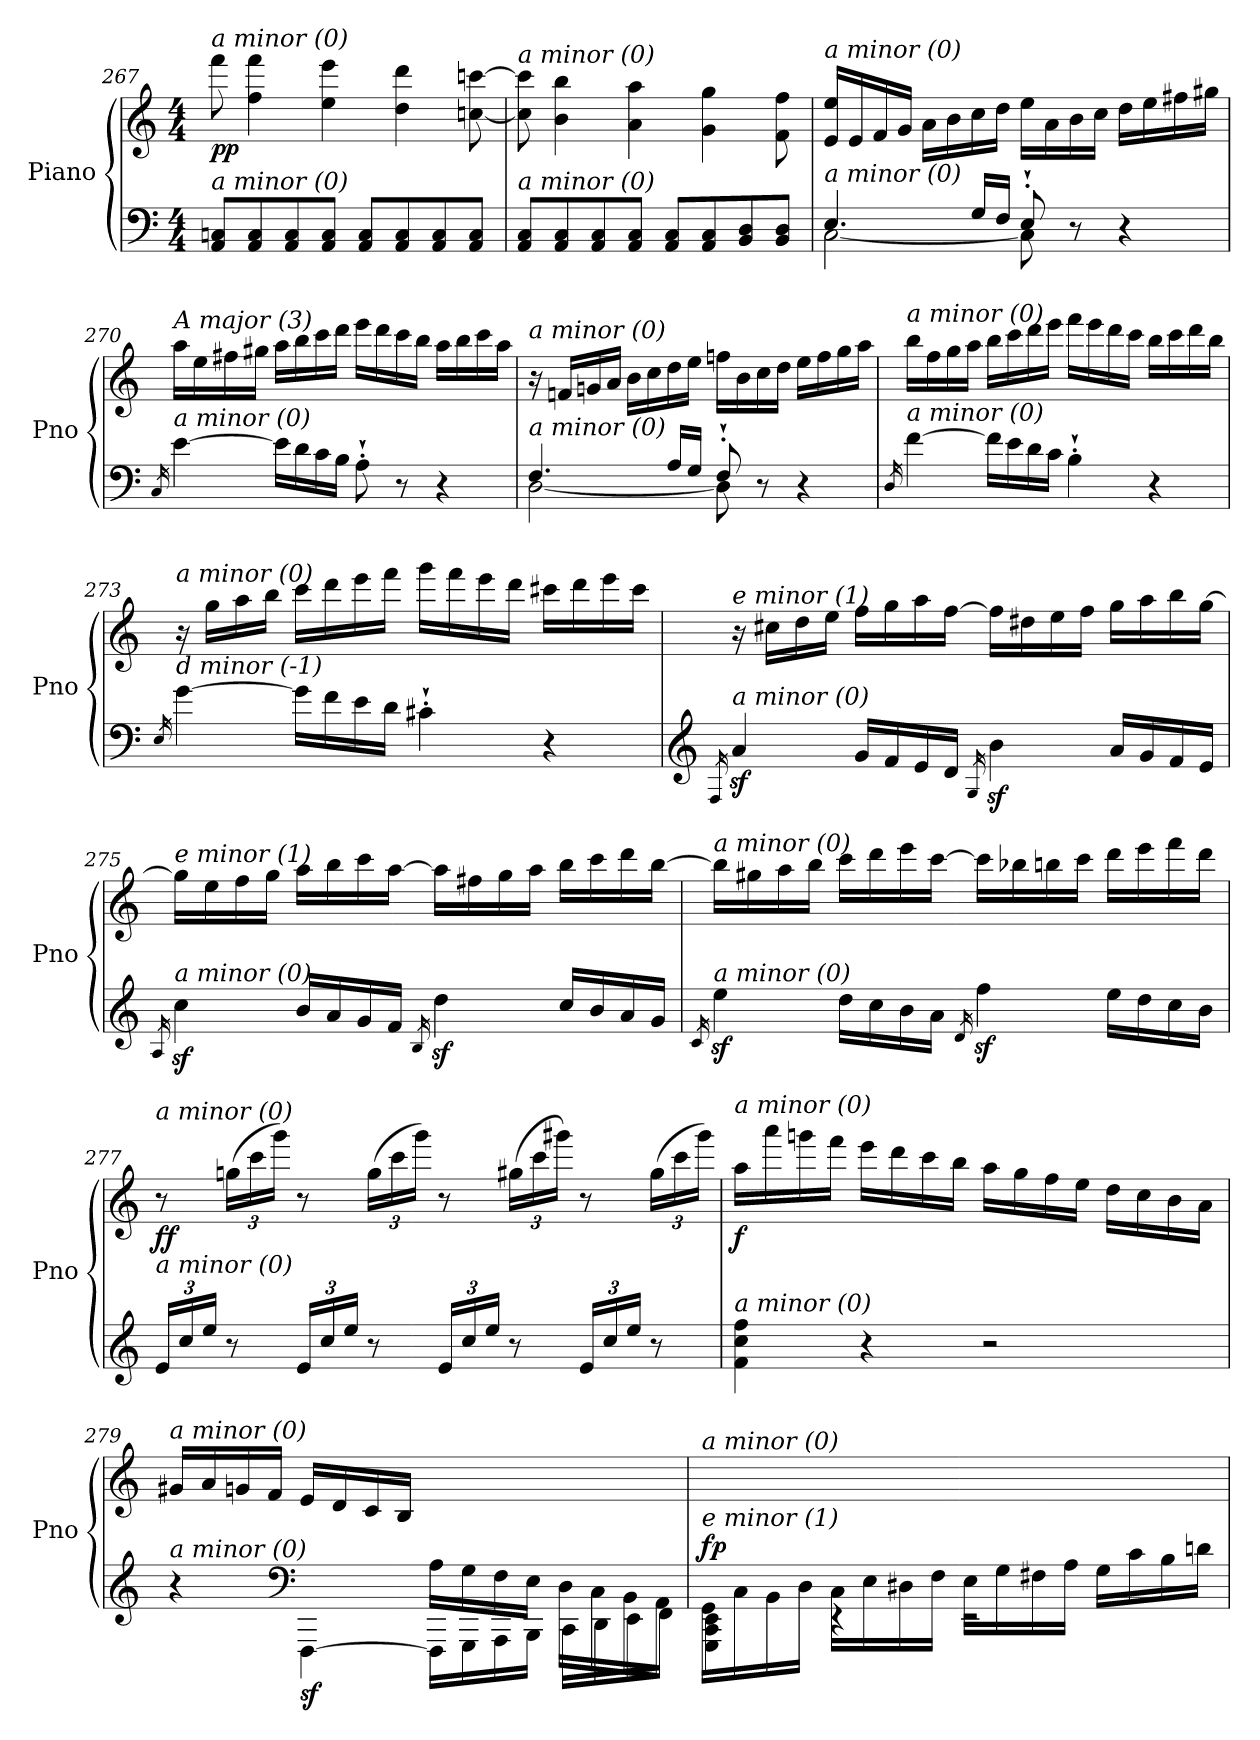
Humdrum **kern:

**kern	**kern	**dynam
*part1	*part1	*part1
*staff2	*staff1	*staff1/2
*I"Piano	*	*
*I'Pno	*	*
*clefF4	*clefG2	*
*k[]	*k[]	*
*M4/4	*M4/4	*
=267	=267	=267
!	!LO:TX:i:t=a minor (0)	!
!LO:TX:i:t=a minor (0)	!	!
!	!	!LO:DY:b
8AA/ 8Cn/L	8fff\	pp
8AA/ 8C/	4ff\ 4fff\	.
8AA/ 8C/	.	.
8AA/ 8C/J	4ee\ 4eee\	.
8AA/ 8C/L	.	.
8AA/ 8C/	4dd\ 4ddd\	.
8AA/ 8C/	.	.
8AA/ 8C/J	[8ccn\ [8cccn\	.
=268	=268	=268
!	!LO:TX:i:t=a minor (0)	!
!LO:TX:i:t=a minor (0)	!	!
8AA/ 8C/L	8cc\] 8cccn\]	.
8AA/ 8C/	4b\ 4bb\	.
8AA/ 8C/	.	.
8AA/ 8C/J	4a\ 4aa\	.
8AA/ 8C/L	.	.
8AA/ 8C/	4g\ 4gg\	.
8BB/ 8D/	.	.
8BB/ 8D/J	8f\ 8ff\	.
!!LO:PB:g=z
=269	=269	=269
*^	*^	*
!	!	!LO:TX:i:t=a minor (0)	!	!
!LO:TX:i:t=a minor (0)	!	!	!	!
4.E/	[2C\	16e/ 16ee/LL	2ryy	.
.	.	16e/	.	.
.	.	16f/	.	.
.	.	16g/JJ	.	.
.	.	16a\LL	.	.
.	.	16b\	.	.
16G/LL	.	16cc\	.	.
16F/JJ	.	16dd\JJ	.	.
8E`'/	8C\]	16ee\LL	8ryy	.
.	.	16a\	.	.
8r	4.ryy	16b\	4.ryy	.
.	.	16cc\JJ	.	.
4r	.	16dd\LL	.	.
.	.	16ee\	.	.
.	.	16ff#X\	.	.
.	.	16gg#X\JJ	.	.
*v	*v	*	*	*
*	*v	*v	*
=270	=270	=270
16qC/	.	.
!	!LO:TX:i:t=A major (3)	!
!LO:TX:i:t=a minor (0)	!	!
[4e\	16aa\LL	.
.	16ee\	.
.	16ff#X\	.
.	16gg#X\JJ	.
16e\LL]	16aa\LL	.
16d\	16bb\	.
16c\	16ccc\	.
16B\JJ	16ddd\JJ	.
8A`'\	16eee\LL	.
.	16ddd\	.
8r	16ccc\	.
.	16bb\JJ	.
4r	16aa\LL	.
.	16bb\	.
.	16ccc\	.
.	16aa\JJ	.
!!LO:LB:g=z
=271	=271	=271
*^	*^	*
!	!	!LO:TX:i:t=a minor (0)	!	!
!LO:TX:i:t=a minor (0)	!	!	!	!
!	!	!	!	!LO:DY:b
4.F/	[2D\	16r	2ryy	other-dynamics
.	.	16fn/LL	.	.
.	.	16gn/	.	.
.	.	16a/JJ	.	.
.	.	16b\LL	.	.
.	.	16cc\	.	.
16A/LL	.	16dd\	.	.
16G/JJ	.	16ee\JJ	.	.
8F`'/	8D\]	16ffn\LL	8ryy	.
.	.	16b\	.	.
8r	4.ryy	16cc\	4.ryy	.
.	.	16dd\JJ	.	.
4r	.	16ee\LL	.	.
.	.	16ff\	.	.
.	.	16gg\	.	.
.	.	16aa\JJ	.	.
*v	*v	*	*	*
*	*v	*v	*
=272	=272	=272
16qD/	.	.
!	!LO:TX:i:t=a minor (0)	!
!LO:TX:i:t=a minor (0)	!	!
[4f\	16bb\LL	.
.	16ff\	.
.	16gg\	.
.	16aa\JJ	.
16f\LL]	16bb\LL	.
16e\	16ccc\	.
16d\	16ddd\	.
16c\JJ	16eee\JJ	.
4B`'\	16fff\LL	.
.	16eee\	.
.	16ddd\	.
.	16ccc\JJ	.
4r	16bb\LL	.
.	16ccc\	.
.	16ddd\	.
.	16bb\JJ	.
!!LO:LB:g=z
=273	=273	=273
16qE/	.	.
!	!LO:TX:i:t=a minor (0)	!
!LO:TX:i:t=d minor (-1)	!	!
[4g\	16r	.
.	16gg\LL	.
.	16aa\	.
.	16bb\JJ	.
16g\LL]	16ccc\LL	.
16f\	16ddd\	.
16e\	16eee\	.
16d\JJ	16fff\JJ	.
4c#X`'\	16ggg\LL	.
.	16fff\	.
.	16eee\	.
.	16ddd\JJ	.
4r	16ccc#X\LL	.
.	16ddd\	.
.	16eee\	.
.	16ccc#\JJ	.
=274	=274	=274
*clefG2	*	*
16qF/	.	.
!	!LO:TX:i:t=e minor (1)	!
!LO:TX:i:t=a minor (0)	!	!
4az</	16r	.
.	16cc#X\LL	.
.	16dd\	.
.	16ee\JJ	.
16g/LL	16ff\LL	.
16f/	16gg\	.
16e/	16aa\	.
16d/JJ	[16ff\JJ	.
16qG/	.	.
4bz<\	16ff\LL]	.
.	16dd#X\	.
.	16ee\	.
.	16ff\JJ	.
16a/LL	16gg\LL	.
16g/	16aa\	.
16f/	16bb\	.
16e/JJ	[16gg\JJ	.
!!LO:LB:g=z
=275	=275	=275
16qA/	.	.
!	!LO:TX:i:t=e minor (1)	!
!LO:TX:i:t=a minor (0)	!	!
4ccz<\	16gg\LL]	.
.	16ee\	.
.	16ff\	.
.	16gg\JJ	.
16b/LL	16aa\LL	.
16a/	16bb\	.
16g/	16ccc\	.
16f/JJ	[16aa\JJ	.
16qB/	.	.
4ddz<\	16aa\LL]	.
.	16ff#X\	.
.	16gg\	.
.	16aa\JJ	.
16cc/LL	16bb\LL	.
16b/	16ccc\	.
16a/	16ddd\	.
16g/JJ	[16bb\JJ	.
=276	=276	=276
16qc/	.	.
!	!LO:TX:i:t=a minor (0)	!
!LO:TX:i:t=a minor (0)	!	!
4eez<\	16bb\LL]	.
.	16gg#X\	.
.	16aa\	.
.	16bb\JJ	.
16dd\LL	16ccc\LL	.
16cc\	16ddd\	.
16b\	16eee\	.
16a\JJ	[16ccc\JJ	.
16qd/	.	.
4ffz<\	16ccc\LL]	.
.	16bb-Xi\	.
.	16bb\	.
.	16ccc\JJ	.
16ee\LL	16ddd\LL	.
16dd\	16eee\	.
16cc\	16fff\	.
16b\JJ	16ddd\JJ	.
!!LO:LB:g=z
=277	=277	=277
*Xbrackettup	*	*
!	!LO:TX:i:t=a minor (0)	!
!LO:TX:i:t=a minor (0)	!	!
!	!	!LO:DY:b
24e/LL	8r	ff
24cc/	.	.
24ee/JJ	.	.
*	*Xbrackettup	*
8r	(24ggn\LL	.
.	24ccc\	.
.	24ggg\JJ)	.
24e/LL	8r	.
24cc/	.	.
24ee/JJ	.	.
8r	(24gg\LL	.
.	24ccc\	.
.	24ggg\JJ)	.
24e/LL	8r	.
24cc/	.	.
24ee/JJ	.	.
8r	(24gg#X\LL	.
.	24ccc\	.
.	24ggg#X\JJ)	.
24e/LL	8r	.
24cc/	.	.
24ee/JJ	.	.
8r	(24gg#\LL	.
.	24ccc\	.
.	24ggg#\JJ)	.
=278	=278	=278
!	!LO:TX:i:t=a minor (0)	!
!LO:TX:i:t=a minor (0)	!	!
!	!	!LO:DY:b
4f\ 4cc\ 4ff\	16aa\LL	f
.	16aaa\	.
.	16gggn\	.
.	16fff\JJ	.
4r	16eee\LL	.
.	16ddd\	.
.	16ccc\	.
.	16bb\JJ	.
2r	16aa\LL	.
.	16gg\	.
.	16ff\	.
.	16ee\JJ	.
.	16dd\LL	.
.	16cc\	.
.	16b\	.
.	16a\JJ	.
!!LO:LB:g=z
=279	=279	=279
*^	*	*
!	!	!LO:TX:i:t=a minor (0)	!
!LO:TX:i:t=a minor (0)	!	!	!
2ryy	4r	16g#X/LL	.
.	.	16a/	.
.	.	16gn/	.
.	.	16f/JJ	.
*clefF4	*	*	*
!	!	!	!LO:DY:b=2
.	[4FFF\	16e/LL	sf
.	.	16d/	.
.	.	16c/	.
.	.	16B/JJ	.
16A\LL	16FFF\LL]	2ryy	.
16G\	16GGG\	.	.
16F\	16AAA\	.	.
16E\JJ	16BBB\JJ	.	.
16D\LL	16CC\LL	.	.
16C\	16DD\	.	.
16BB\	16EE\	.	.
16AA\JJ	16FF\JJ	.	.
=280	=280	=280	=280
!	!	!LO:TX:i:t=a minor (0)	!
!LO:TX:i:t=e minor (1)	!	!	!
!	!	!	!LO:DY:a=2
16GG\LL	4GGG\ 4CC\ 4EE\	1ryy	fp
16C\	.	.	.
16BB\	.	.	.
16D\JJ	.	.	.
16C\LL	4rEE	.	.
16E\	.	.	.
16D#X\	.	.	.
16F\JJ	.	.	.
16E\LL	2rEE	.	.
16G\	.	.	.
16F#X\	.	.	.
16A\JJ	.	.	.
16G\LL	.	.	.
16c\	.	.	.
16B\	.	.	.
16dn\JJ	.	.	.
*v	*v	*	*
=	=	=
*-	*-	*-
